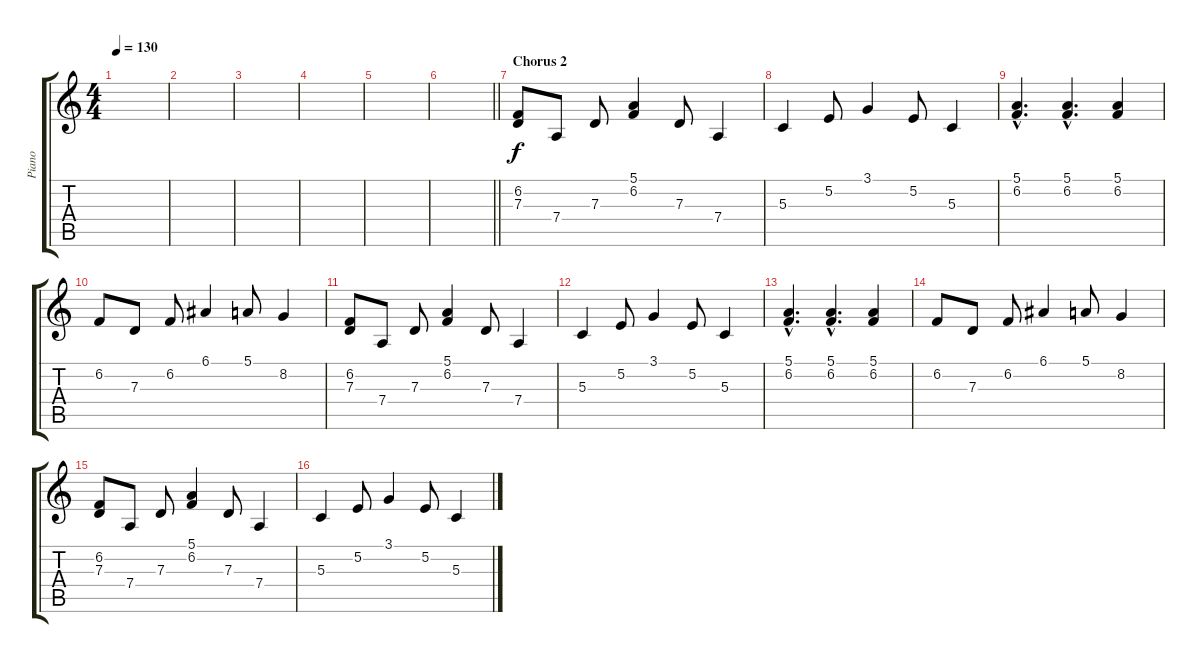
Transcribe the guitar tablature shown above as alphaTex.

\track ("Piano" "Piano") {instrument acousticgrandpiano}
\staff {score tabs}
\tuning (E4 B3 G3 D3 A2 D2) {hide}
\ts (4 4)
\tempo 130
\clef g2
\ks c
|
|
|
|
|
\barLineRight lightlight
|
\section ("" "Chorus 2")
(6.2 7.3).8 7.4.8 7.3.8 (5.1 6.2).4 7.3.8 7.4.4 |
5.3.4 5.2.8 3.1.4 5.2.8 5.3.4 |
(5.1{hac} 6.2{hac}).4{d} (5.1{hac} 6.2{hac}).4{d} (5.1 6.2).4 |
6.2.8 7.3.8 6.2.8 6.1.4 5.1.8 8.2.4 |
(6.2 7.3).8 7.4.8 7.3.8 (5.1 6.2).4 7.3.8 7.4.4 |
5.3.4 5.2.8 3.1.4 5.2.8 5.3.4 |
(5.1{hac} 6.2{hac}).4{d} (5.1{hac} 6.2{hac}).4{d} (5.1 6.2).4 |
6.2.8 7.3.8 6.2.8 6.1.4 5.1.8 8.2.4 |
(6.2 7.3).8 7.4.8 7.3.8 (5.1 6.2).4 7.3.8 7.4.4 |
5.3.4 5.2.8 3.1.4 5.2.8 5.3.4
